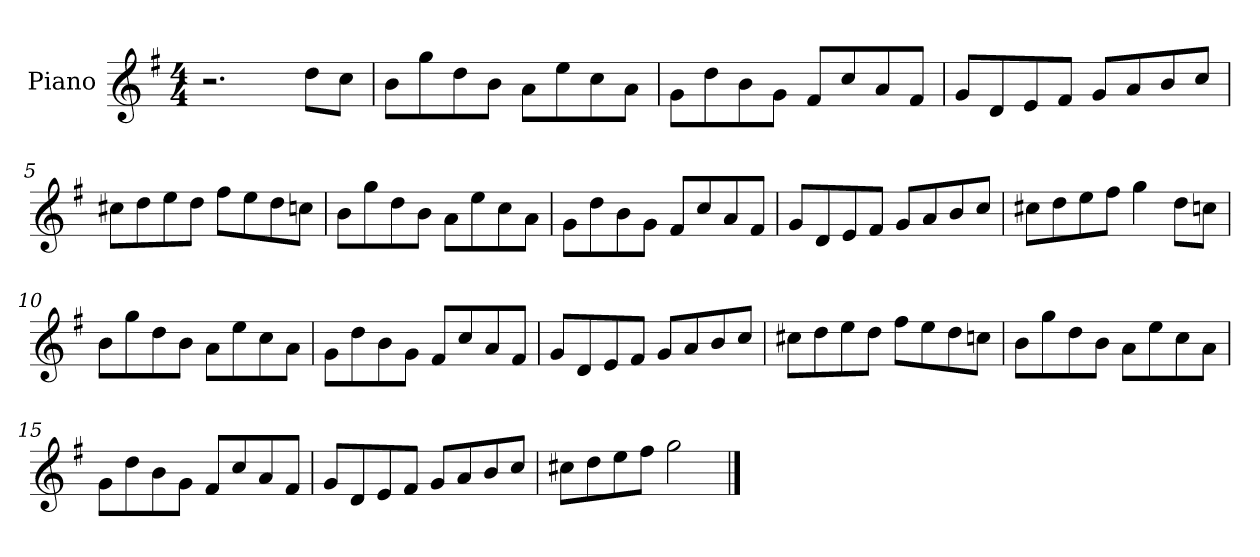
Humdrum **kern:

**kern
*part1
*staff1
*I"Piano
*I'Pno
*clefG2
*k[f#]
*M4/4
=1
2.r
8dd\L
8cc\J
=2
8b\L
8gg\
8dd\
8b\J
8a\L
8ee\
8cc\
8a\J
=3
8g\L
8dd\
8b\
8g\J
8f#/L
8cc/
8a/
8f#/J
=4
8g/L
8d/
8e/
8f#/J
8g/L
8a/
8b/
8cc/J
=5
8cc#X\L
8dd\
8ee\
8dd\J
8ff#\L
8ee\
8dd\
8ccn\J
=6
8b\L
8gg\
8dd\
8b\J
8a\L
8ee\
8cc\
8a\J
=7
8g\L
8dd\
8b\
8g\J
8f#/L
8cc/
8a/
8f#/J
=8
8g/L
8d/
8e/
8f#/J
8g/L
8a/
8b/
8cc/J
=9
8cc#X\L
8dd\
8ee\
8ff#\J
4gg\
8dd\L
8ccn\J
=10
8b\L
8gg\
8dd\
8b\J
8a\L
8ee\
8cc\
8a\J
=11
8g\L
8dd\
8b\
8g\J
8f#/L
8cc/
8a/
8f#/J
=12
8g/L
8d/
8e/
8f#/J
8g/L
8a/
8b/
8cc/J
=13
8cc#X\L
8dd\
8ee\
8dd\J
8ff#\L
8ee\
8dd\
8ccn\J
=14
8b\L
8gg\
8dd\
8b\J
8a\L
8ee\
8cc\
8a\J
=15
8g\L
8dd\
8b\
8g\J
8f#/L
8cc/
8a/
8f#/J
=16
8g/L
8d/
8e/
8f#/J
8g/L
8a/
8b/
8cc/J
=17
8cc#X\L
8dd\
8ee\
8ff#\J
2gg\
==
*-
